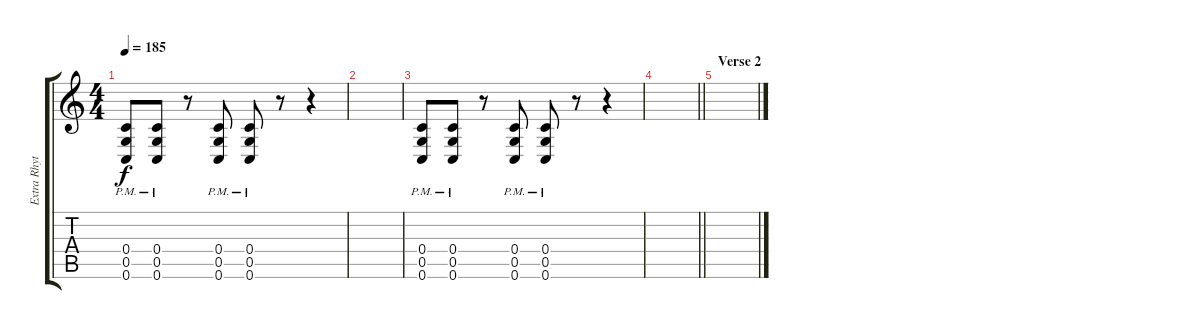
\track ("Extra Rhythm Guitar" "Extra Rhyt") {instrument overdrivenguitar}
\staff {score tabs}
\tuning (D4 A3 F3 C3 G2 C2) {hide}
\ts (4 4)
\tempo 185
\clef g2
\ks c
(0.4{pm} 0.5{pm} 0.6{pm}).8{dy f} (0.4{pm} 0.5{pm} 0.6{pm}).8 r.8 (0.4{pm} 0.5{pm} 0.6{pm}).8 (0.4{pm} 0.5{pm} 0.6{pm}).8 r.8 r.4 |
|
(0.4{pm} 0.5{pm} 0.6{pm}).8 (0.4{pm} 0.5{pm} 0.6{pm}).8 r.8 (0.4{pm} 0.5{pm} 0.6{pm}).8 (0.4{pm} 0.5{pm} 0.6{pm}).8 r.8 r.4 |
\barLineRight lightlight
|
\section ("" "Verse 2")
